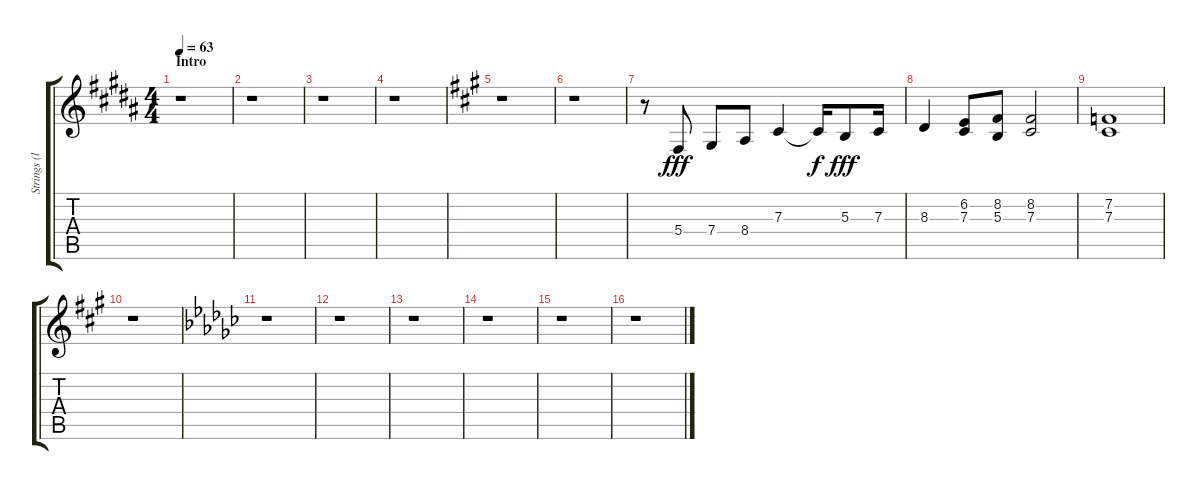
\track ("Strings (left hand)" "Strings (l") {instrument stringensemble1}
\staff {score tabs}
\tuning (Eb4 Bb3 Gb3 Db3 Ab2 Eb2) {hide}
\ts (4 4)
\section ("" "Intro")
\tempo 63
\clef g2
\ks g#minor
r.1{dy fff instrument stringensemble1} |
r.1 |
r.1 |
r.1 |
\ks f#minor
r.1 |
r.1 |
r.8 5.4.8 7.4.8 8.4.8 7.3.4 7.3{t}.16{dy f} 5.3.8{dy fff} 7.3.16 |
8.3.4 (6.2 7.3).8 (8.2 5.3).8 (8.2 7.3).2 |
(7.2 7.3).1{volume 0} |
r.1{volume 9} |
\ks ebminor
r.1 |
r.1 |
r.1 |
r.1 |
r.1 |
r.1
